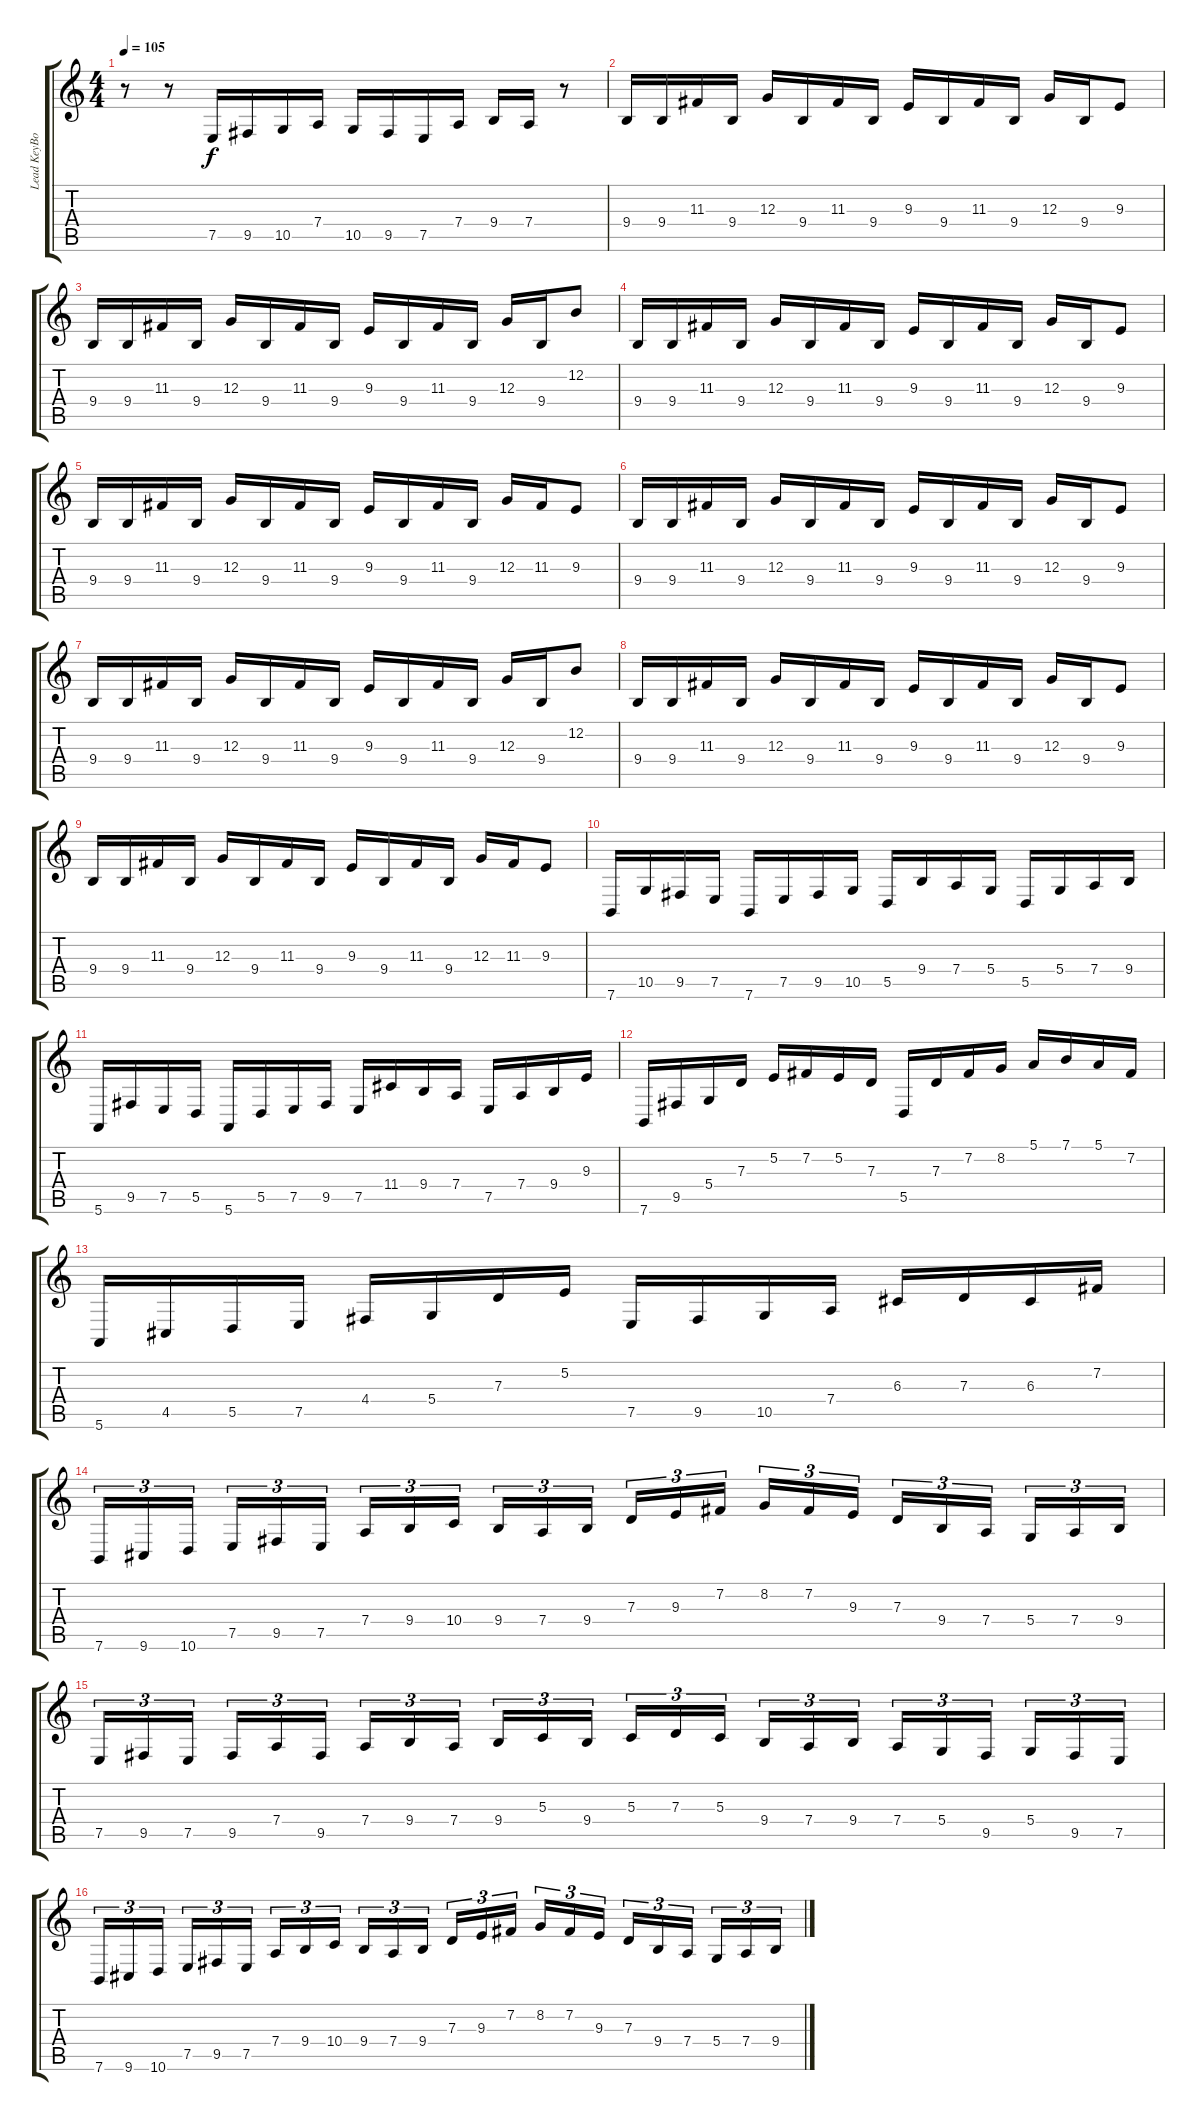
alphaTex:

\track ("Lead KeyBoard" "Lead KeyBo") {instrument tremolostrings}
\staff {score tabs}
\tuning (E4 B3 G3 D3 A2 E2) {hide}
\ts (4 4)
\tempo 105
\clef g2
\ks c
r.8{dy f} r.8 7.5.16 9.5.16 10.5.16 7.4.16 10.5.16 9.5.16 7.5.16 7.4.16 9.4.16 7.4.16 r.8 |
9.4.16 9.4.16 11.3.16 9.4.16 12.3.16 9.4.16 11.3.16 9.4.16 9.3.16 9.4.16 11.3.16 9.4.16 12.3.16 9.4.16 9.3.8 |
9.4.16 9.4.16 11.3.16 9.4.16 12.3.16 9.4.16 11.3.16 9.4.16 9.3.16 9.4.16 11.3.16 9.4.16 12.3.16 9.4.16 12.2.8 |
9.4.16 9.4.16 11.3.16 9.4.16 12.3.16 9.4.16 11.3.16 9.4.16 9.3.16 9.4.16 11.3.16 9.4.16 12.3.16 9.4.16 9.3.8 |
9.4.16 9.4.16 11.3.16 9.4.16 12.3.16 9.4.16 11.3.16 9.4.16 9.3.16 9.4.16 11.3.16 9.4.16 12.3.16 11.3.16 9.3.8 |
9.4.16 9.4.16 11.3.16 9.4.16 12.3.16 9.4.16 11.3.16 9.4.16 9.3.16 9.4.16 11.3.16 9.4.16 12.3.16 9.4.16 9.3.8 |
9.4.16 9.4.16 11.3.16 9.4.16 12.3.16 9.4.16 11.3.16 9.4.16 9.3.16 9.4.16 11.3.16 9.4.16 12.3.16 9.4.16 12.2.8 |
9.4.16 9.4.16 11.3.16 9.4.16 12.3.16 9.4.16 11.3.16 9.4.16 9.3.16 9.4.16 11.3.16 9.4.16 12.3.16 9.4.16 9.3.8 |
9.4.16 9.4.16 11.3.16 9.4.16 12.3.16 9.4.16 11.3.16 9.4.16 9.3.16 9.4.16 11.3.16 9.4.16 12.3.16 11.3.16 9.3.8 |
7.6.16{instrument harpsichord} 10.5.16 9.5.16 7.5.16 7.6.16 7.5.16 9.5.16 10.5.16 5.5.16 9.4.16 7.4.16 5.4.16 5.5.16 5.4.16 7.4.16 9.4.16 |
5.6.16 9.5.16 7.5.16 5.5.16 5.6.16 5.5.16 7.5.16 9.5.16 7.5.16 11.4.16 9.4.16 7.4.16 7.5.16 7.4.16 9.4.16 9.3.16 |
7.6.16{instrument harpsichord} 9.5.16 5.4.16 7.3.16 5.2.16 7.2.16 5.2.16 7.3.16 5.5.16 7.3.16 7.2.16 8.2.16 5.1.16 7.1.16 5.1.16 7.2.16 |
5.6.16 4.5.16 5.5.16 7.5.16 4.4.16 5.4.16 7.3.16 5.2.16 7.5.16 9.5.16 10.5.16 7.4.16 6.3.16 7.3.16 6.3.16 7.2.16 |
7.6.16{tu (3 2)} 9.6.16{tu (3 2)} 10.6.16{tu (3 2)} 7.5.16{tu (3 2)} 9.5.16{tu (3 2)} 7.5.16{tu (3 2)} 7.4.16{tu (3 2)} 9.4.16{tu (3 2)} 10.4.16{tu (3 2)} 9.4.16{tu (3 2)} 7.4.16{tu (3 2)} 9.4.16{tu (3 2)} 7.3.16{tu (3 2)} 9.3.16{tu (3 2)} 7.2.16{tu (3 2)} 8.2.16{tu (3 2)} 7.2.16{tu (3 2)} 9.3.16{tu (3 2)} 7.3.16{tu (3 2)} 9.4.16{tu (3 2)} 7.4.16{tu (3 2)} 5.4.16{tu (3 2)} 7.4.16{tu (3 2)} 9.4.16{tu (3 2)} |
7.5.16{tu (3 2)} 9.5.16{tu (3 2)} 7.5.16{tu (3 2)} 9.5.16{tu (3 2)} 7.4.16{tu (3 2)} 9.5.16{tu (3 2)} 7.4.16{tu (3 2)} 9.4.16{tu (3 2)} 7.4.16{tu (3 2)} 9.4.16{tu (3 2)} 5.3.16{tu (3 2)} 9.4.16{tu (3 2)} 5.3.16{tu (3 2)} 7.3.16{tu (3 2)} 5.3.16{tu (3 2)} 9.4.16{tu (3 2)} 7.4.16{tu (3 2)} 9.4.16{tu (3 2)} 7.4.16{tu (3 2)} 5.4.16{tu (3 2)} 9.5.16{tu (3 2)} 5.4.16{tu (3 2)} 9.5.16{tu (3 2)} 7.5.16{tu (3 2)} |
7.6.16{tu (3 2)} 9.6.16{tu (3 2)} 10.6.16{tu (3 2)} 7.5.16{tu (3 2)} 9.5.16{tu (3 2)} 7.5.16{tu (3 2)} 7.4.16{tu (3 2)} 9.4.16{tu (3 2)} 10.4.16{tu (3 2)} 9.4.16{tu (3 2)} 7.4.16{tu (3 2)} 9.4.16{tu (3 2)} 7.3.16{tu (3 2)} 9.3.16{tu (3 2)} 7.2.16{tu (3 2)} 8.2.16{tu (3 2)} 7.2.16{tu (3 2)} 9.3.16{tu (3 2)} 7.3.16{tu (3 2)} 9.4.16{tu (3 2)} 7.4.16{tu (3 2)} 5.4.16{tu (3 2)} 7.4.16{tu (3 2)} 9.4.16{tu (3 2)}
